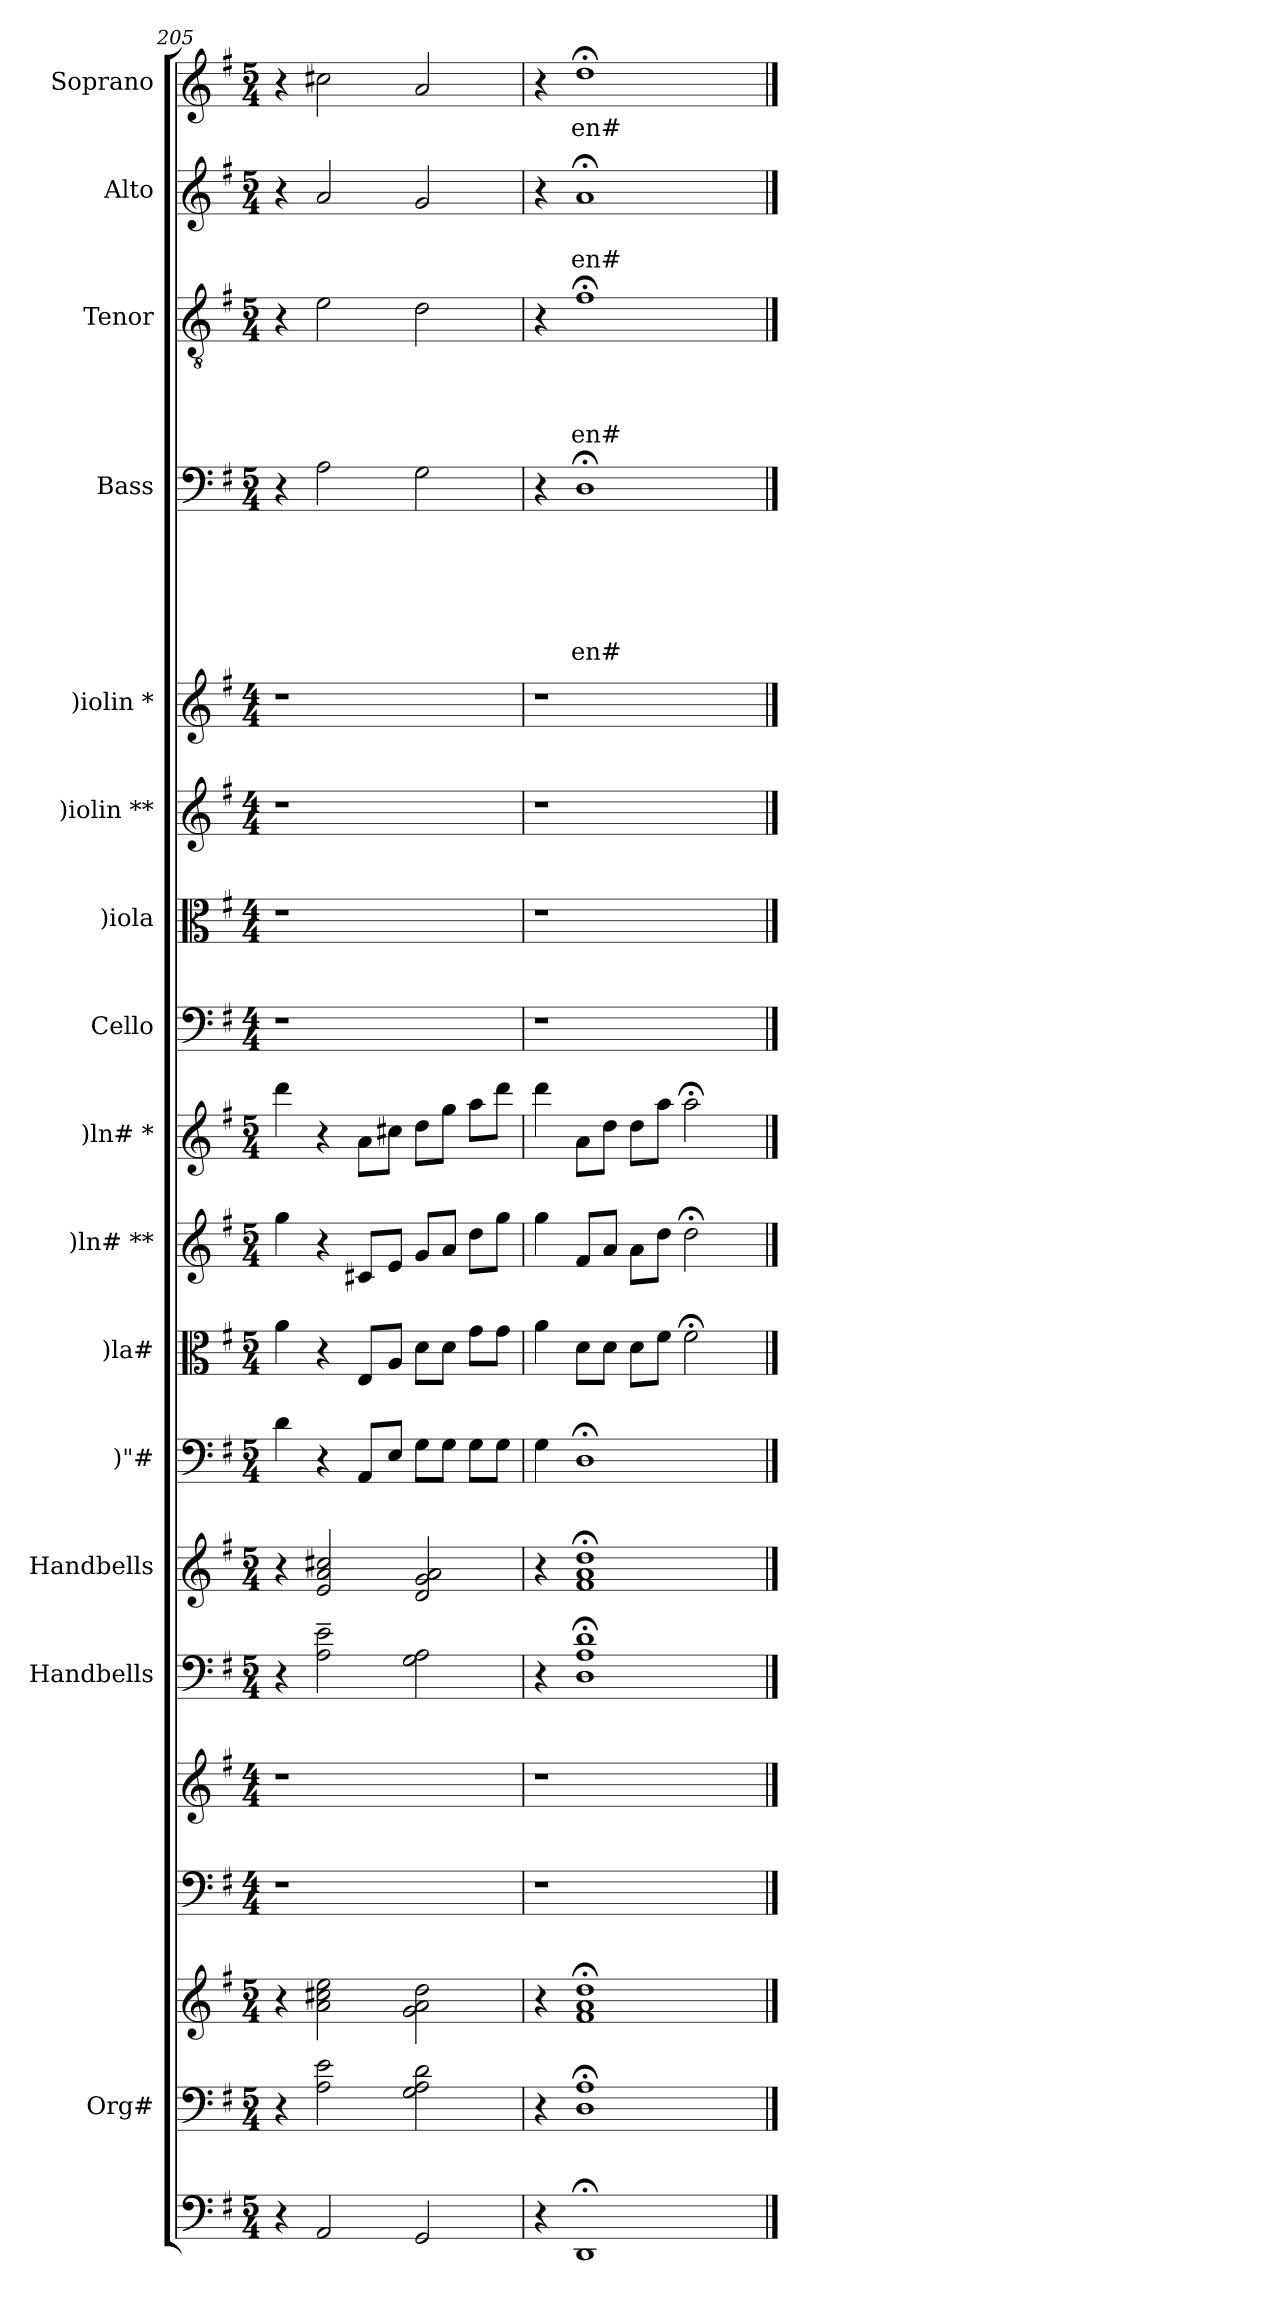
**kern	**kern	**kern	**kern	**kern	**kern	**kern	**kern	**kern	**kern	**kern	**kern	**kern	**kern	**kern	**kern	**text	**text	**text	**text	**text	**text	**kern	**text	**text	**text	**text	**kern	**text	**text	**kern	**text
*part18	*part17	*part17	*part16	*part15	*part14	*part13	*part12	*part11	*part10	*part9	*part8	*part7	*part6	*part5	*part4	*part4	*part4	*part4	*part4	*part4	*part4	*part3	*part3	*part3	*part3	*part3	*part2	*part2	*part2	*part1	*part1
*staff19	*staff18	*staff17	*staff16	*staff15	*staff14	*staff13	*staff12	*staff11	*staff10	*staff9	*staff8	*staff7	*staff6	*staff5	*staff4	*staff4	*staff4	*staff4	*staff4	*staff4	*staff4	*staff3	*staff3	*staff3	*staff3	*staff3	*staff2	*staff2	*staff2	*staff1	*staff1
*	*I"Org#	*	*	*	*I"Handbells	*I"Handbells	*I")"#	*I")la#	*I")ln# **	*I")ln# *	*I"Cello	*I")iola	*I")iolin **	*I")iolin *	*I"Bass	*	*	*	*	*	*	*I"Tenor	*	*	*	*	*I"Alto	*	*	*I"Soprano	*
*	*	*	*	*	*	*	*	*I')la#	*I')ln# **	*I')ln# *	*	*	*	*	*I'B	*	*	*	*	*	*	*I'T	*	*	*	*	*I'A	*	*	*I'S	*
!!LO:PB:g=z
*clefF4	*clefF4	*clefG2	*clefF4	*clefG2	*clefF4	*clefG2	*clefF4	*clefC3	*clefG2	*clefG2	*clefF4	*clefC3	*clefG2	*clefG2	*clefF4	*	*	*	*	*	*	*clefGv2	*	*	*	*	*clefG2	*	*	*clefG2	*
*k[f#]	*k[f#]	*k[f#]	*k[f#]	*k[f#]	*k[f#]	*k[f#]	*k[f#]	*k[f#]	*k[f#]	*k[f#]	*k[f#]	*k[f#]	*k[f#]	*k[f#]	*k[f#]	*	*	*	*	*	*	*k[f#]	*	*	*	*	*k[f#]	*	*	*k[f#]	*
*G:	*G:	*G:	*G:	*G:	*G:	*G:	*G:	*G:	*G:	*G:	*G:	*G:	*G:	*G:	*G:	*	*	*	*	*	*	*G:	*	*	*	*	*G:	*	*	*G:	*
*M5/4	*M5/4	*M5/4	*M4/4	*M4/4	*M5/4	*M5/4	*M5/4	*M5/4	*M5/4	*M5/4	*M4/4	*M4/4	*M4/4	*M4/4	*M5/4	*	*	*	*	*	*	*M5/4	*	*	*	*	*M5/4	*	*	*M5/4	*
=205	=205	=205	=205	=205	=205	=205	=205	=205	=205	=205	=205	=205	=205	=205	=205	=205	=205	=205	=205	=205	=205	=205	=205	=205	=205	=205	=205	=205	=205	=205	=205
4r	4r	4r	1r	1r	4r	4r	4d\	4a\	4gg\	4ddd\	1r	1r	1r	1r	4r	.	.	.	.	.	.	4r	.	.	.	.	4r	.	.	4r	.
2AA/	2A\ 2e\	2a\ 2cc#X\ 2ee\	.	.	2A\~> 2e\~>	2e/ 2a/ 2cc#X/	4r	4r	4r	4r	.	.	.	.	2A\	.	.	.	.	.	.	2e\	.	.	.	.	2a/	.	.	2cc#X\	.
.	.	.	.	.	.	.	8AA/L	8E/L	8c#X/L	8a\L	.	.	.	.	.	.	.	.	.	.	.	.	.	.	.	.	.	.	.	.	.
.	.	.	.	.	.	.	8E/J	8A/J	8e/J	8cc#X\J	.	.	.	.	.	.	.	.	.	.	.	.	.	.	.	.	.	.	.	.	.
2GG/	2G\ 2A\ 2d\	2g\ 2a\ 2dd\	.	.	2G\ 2A\	2d/ 2g/ 2a/	8G\L	8d\L	8g/L	8dd\L	.	.	.	.	2G\	.	.	.	.	.	.	2d\	.	.	.	.	2g/	.	.	2a/	.
.	.	.	.	.	.	.	8G\J	8d\J	8a/J	8gg\J	.	.	.	.	.	.	.	.	.	.	.	.	.	.	.	.	.	.	.	.	.
.	.	.	4ryy	4ryy	.	.	8G\L	8g\L	8dd\L	8aa\L	4ryy	4ryy	4ryy	4ryy	.	.	.	.	.	.	.	.	.	.	.	.	.	.	.	.	.
.	.	.	.	.	.	.	8G\J	8g\J	8gg\J	8ddd\J	.	.	.	.	.	.	.	.	.	.	.	.	.	.	.	.	.	.	.	.	.
=206	=206	=206	=206	=206	=206	=206	=206	=206	=206	=206	=206	=206	=206	=206	=206	=206	=206	=206	=206	=206	=206	=206	=206	=206	=206	=206	=206	=206	=206	=206	=206
4r	4r	4r	1r	1r	4r	4r	4G\	4a\	4gg\	4ddd\	1r	1r	1r	1r	4r	.	.	.	.	.	.	4r	.	.	.	.	4r	.	.	4r	.
!	!	!	!	!	!	!	!	!	!	!	!	!	!	!	!	!	!	!	!	!	!LO:LY:b	!	!	!	!	!LO:LY:b	!	!	!LO:LY:b	!	!LO:LY:b
1DD;	1D;< 1A;<	1f#; 1a; 1dd;	.	.	1D;< 1A;< 1d;<	1f#; 1a; 1dd;	1D;<	8d\L	8f#/L	8a\L	.	.	.	.	1D;<	.	.	.	.	.	-en#	1f#;<	.	.	.	-en#	1a;	.	-en#	1dd;<	-en#
.	.	.	.	.	.	.	.	8d\J	8a/J	8dd\J	.	.	.	.	.	.	.	.	.	.	.	.	.	.	.	.	.	.	.	.	.
.	.	.	.	.	.	.	.	8d\L	8a\L	8dd\L	.	.	.	.	.	.	.	.	.	.	.	.	.	.	.	.	.	.	.	.	.
.	.	.	.	.	.	.	.	8f#\J	8dd\J	8aa\J	.	.	.	.	.	.	.	.	.	.	.	.	.	.	.	.	.	.	.	.	.
.	.	.	.	.	.	.	.	2f#;<\	2dd;<\	2aa;<\	.	.	.	.	.	.	.	.	.	.	.	.	.	.	.	.	.	.	.	.	.
.	.	.	4ryy	4ryy	.	.	.	.	.	.	4ryy	4ryy	4ryy	4ryy	.	.	.	.	.	.	.	.	.	.	.	.	.	.	.	.	.
==	==	==	==	==	==	==	==	==	==	==	==	==	==	==	==	==	==	==	==	==	==	==	==	==	==	==	==	==	==	==	==
*-	*-	*-	*-	*-	*-	*-	*-	*-	*-	*-	*-	*-	*-	*-	*-	*-	*-	*-	*-	*-	*-	*-	*-	*-	*-	*-	*-	*-	*-	*-	*-
